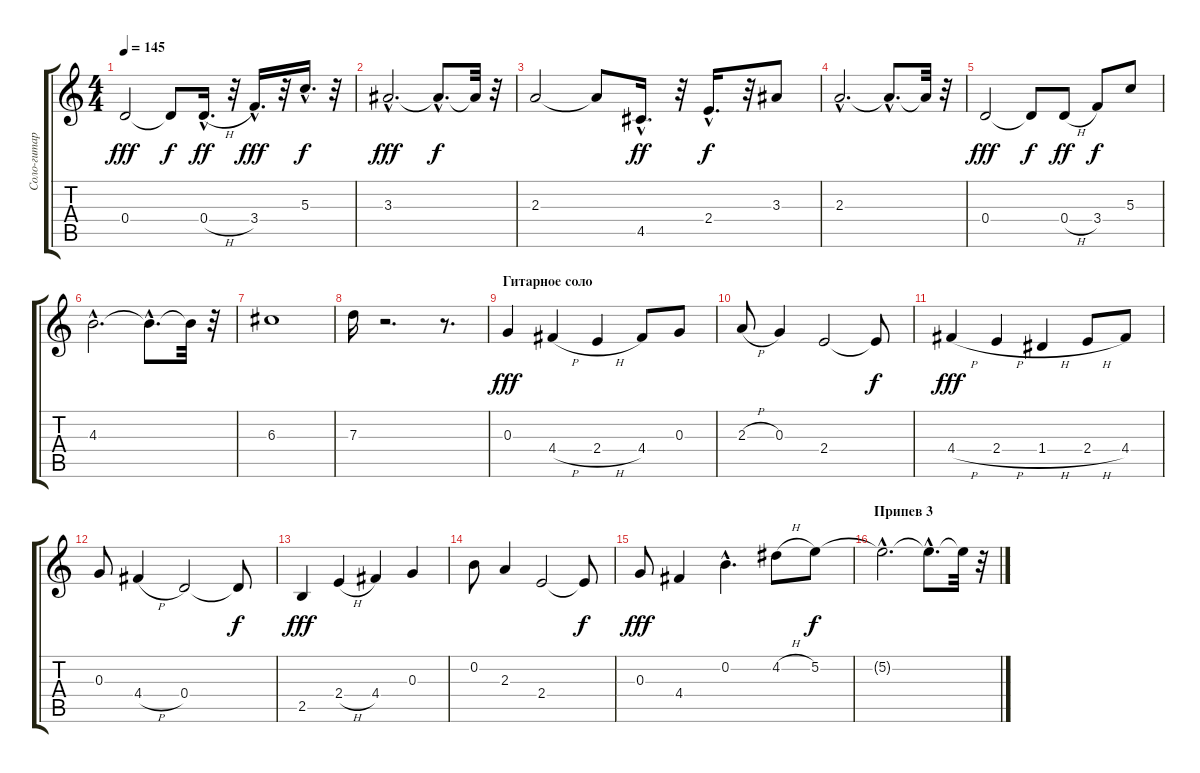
\track ("Соло-гитара" "Соло-гитар") {instrument electricguitarmuted}
\staff {score tabs}
\tuning (E4 B3 G3 D3 A2 E2) {hide}
\ts (4 4)
\tempo 145
\clef g2
\ks c
0.4.2{dy fff volume 16} 0.4{t}.8{dy f} 0.4{h hac}.16{d dy ff} r.32 3.4{hac}.16{d dy fff} r.32 5.3{hac}.16{d dy f} r.32 |
3.3{hac}.2{d dy fff} 3.3{hac t}.8{d dy f} 3.3{t}.32 r.32 |
2.3.2 2.3{t}.8 4.5{hac}.16{d dy ff} r.32 2.4{hac}.16{d dy f} r.32 3.3.8 |
2.3{hac}.2{d} 2.3{hac t}.8{d} 2.3{t}.32 r.32 |
0.4.2{dy fff} 0.4{t}.8{dy f} 0.4{h}.8{dy ff} 3.4.8{dy f} 5.3.8 |
4.3{hac}.2{d} 4.3{hac t}.8{d} 4.3{t}.32 r.32 |
6.3.1 |
7.3.16 r.2{d} r.8{d} |
\section ("" "Гитарное соло")
0.3.4{dy fff} 4.4{h}.4 2.4{h}.4 4.4.8 0.3.8 |
2.3{h}.8 0.3.4 2.4.2 2.4{t}.8{dy f} |
4.4{h}.4{dy fff} 2.4{h}.4 1.4{h}.4 2.4{h}.8 4.4.8 |
0.3.8 4.4{h}.4 0.4.2 0.4{t}.8{dy f} |
2.5.4{dy fff} 2.4{h}.4 4.4.4 0.3.4 |
0.2.8 2.3.4 2.4.2 2.4{t}.8{dy f} |
0.3.8{dy fff} 4.4.4 0.2{hac}.4{d} 4.2{h}.8 5.2.8{dy f} |
\section ("" "Припев 3")
5.2{hac t}.2{d} 5.2{hac t}.8{d} 5.2{t}.32 r.32
